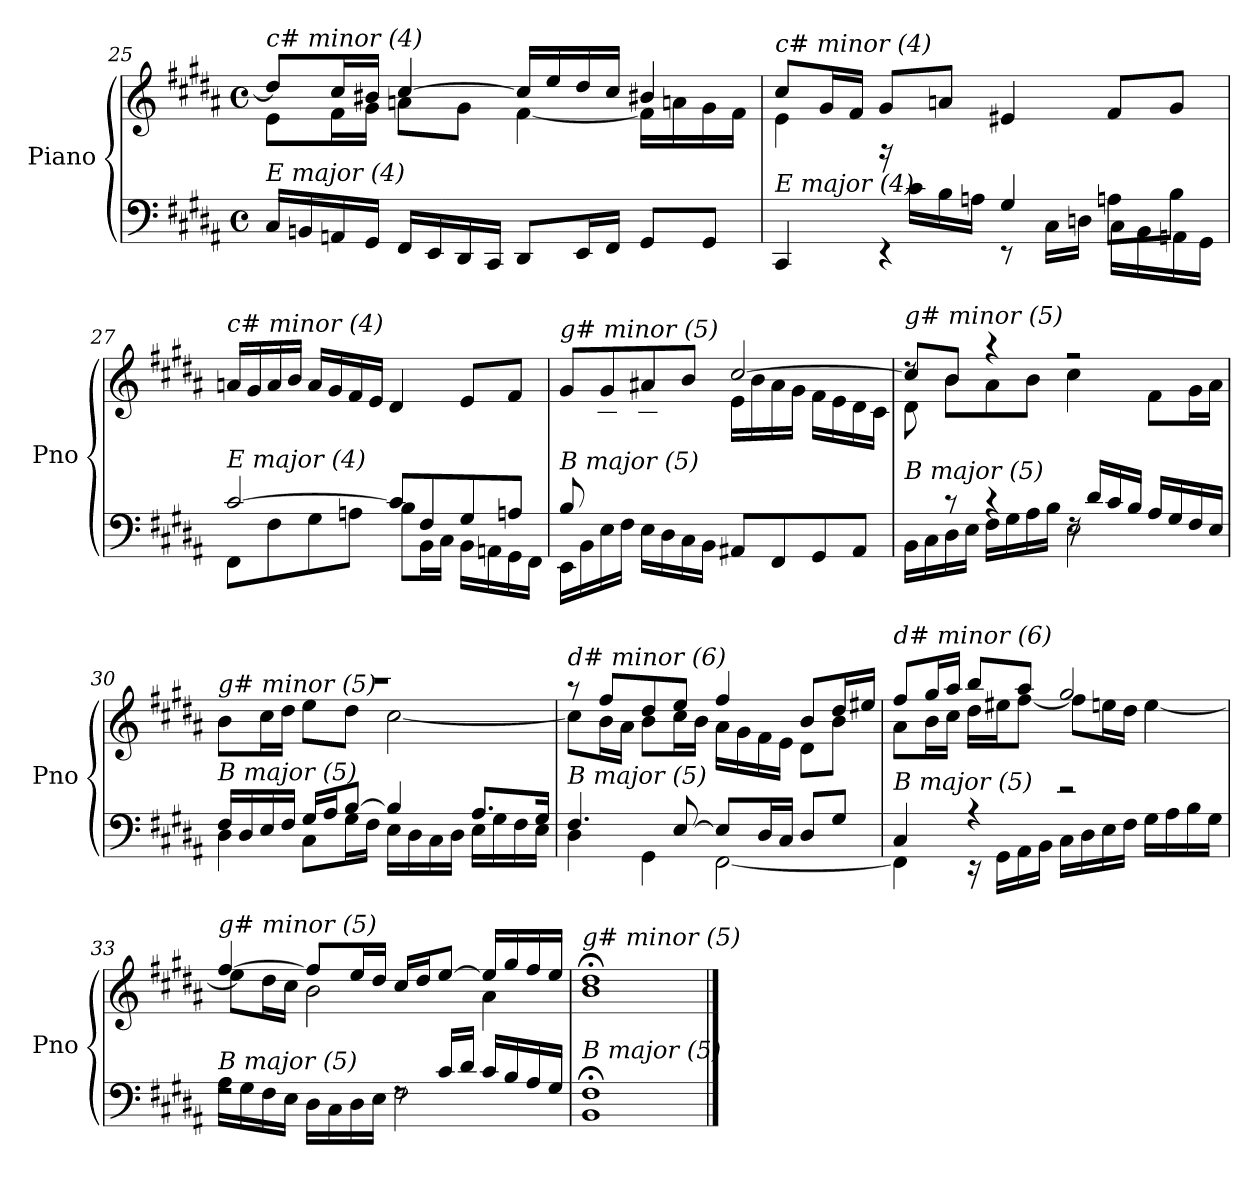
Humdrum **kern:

**kern	**kern
*part1	*part1
*staff2	*staff1
*I"Piano	*
*I'Pno	*
!!LO:LB:g=z
*clefF4	*clefG2
*k[f#c#g#d#a#]	*k[f#c#g#d#a#]
*M4/4	*M4/4
*met(c)	*met(c)
=25	=25
*	*^
!	!LO:TX:i:t=c# minor (4)	!
!LO:TX:i:t=E major (4)	!	!
16C#/LL	8dd#/L]	8e\L
16BBn/	.	.
16AAn/	16cc#/L	16f#\L
16GG#/JJ	16b#X/JJ	16g#\JJ
16FF#/LL	[4cc#/	8an\L
16EE/	.	.
16DD#/	.	8g#\J
16CC#/JJ	.	.
8DD#/L	16cc#/LL]	[4f#\
.	16ee/	.
16EE/L	16dd#/	.
16FF#/JJ	16cc#/JJ	.
8GG#/L	4b#X/	16f#\LL]
.	.	16an\
8GG#/J	.	16g#\
.	.	16f#\JJ
!!LO:PB:g=z	!!
=26	=26	=26
*^	*	*
!	!	!LO:TX:i:t=c# minor (4)	!
!LO:TX:i:t=E major (4)	!	!	!
4ryy	4CC#/	8cc#/L	4e\
.	.	16g#/L	.
.	.	16f#/JJ	.
16ryy	4r	8g#/L	16rF
16c#\LL	.	.	2ryy
16B\	.	8an/J	.
16An\JJ	.	.	.
4G#/	8r	4e#X/	.
.	16C#\LL	.	.
.	16Dn\JJ	.	.
8An\L	16C#\LL	8f#/L	.
.	16BB\	.	8.ryy
8B\J	16AAn\	8g#/J	.
.	16GG#\JJ	.	.
*	*	*v	*v
=27	=27	=27
!	!	!LO:TX:i:t=c# minor (4)
!LO:TX:i:t=E major (4)	!	!
[2c#/	8FF#\L	16an/LL
.	.	16g#/
.	8F#\	16a/
.	.	16b/JJ
.	8G#\	16a/LL
.	.	16g#/
.	8An\J	16f#/
.	.	16e/JJ
8c#/L]	8B\L	4d#/
8F#/	16BB\L	.
.	16C#\JJ	.
8G#/	16BB\LL	8e/L
.	16AAn\	.
8An/J	16GG#\	8f#/J
.	16FF#\JJ	.
!!LO:LB:g=z
=28	=28	=28
*	*	*^
!	!	!LO:TX:i:t=g# minor (5)	!
!LO:TX:i:t=B major (5)	!	!	!
8B/L	16EE\LL	8g#/L	8ryy
.	16BB\	.	.
2..ryy	16E\	8g#/	8B\
.	16F#\JJ	.	.
.	16E\LL	8a#X/	8c#\
.	16D#\	.	.
.	16C#\	8b/J	8d#\J
.	16BB\JJ	.	.
.	8AA#X/L	[2cc#/	16e\LL
.	.	.	16b\
.	8FF#/	.	16a#\
.	.	.	16g#\JJ
.	8GG#/	.	16f#\LL
.	.	.	16e\
.	8AA#/J	.	16d#\
.	.	.	16c#\JJ
!!LO:LB:g=z
=29	=29	=29	=29
*	*	*	*^
!	!	!LO:TX:i:t=g# minor (5)	!	!
!LO:TX:i:t=B major (5)	!	!	!	!
8ryy	16BB\LL	8cc#/L]	8rdd	8d#\
.	16C#\	.	.	.
8rc	16D#\	8b/J	8b\L	2..ryy
.	16E\JJ	.	.	.
4rc	16F#\LL	4r	8a#\	.
.	16G#\	.	.	.
.	16A#\	.	8b\J	.
.	16B\JJ	.	.	.
16rF	2E\	2r	4cc#\	.
16d#/LL	.	.	.	.
16c#/	.	.	.	.
16B/JJ	.	.	.	.
16A#/LL	.	.	8f#\L	.
16G#/	.	.	.	.
16F#/	.	.	16g#\L	.
16E/JJ	.	.	16a#\JJ	.
*	*	*	*v	*v
=30	=30	=30	=30
!	!	!LO:TX:i:t=g# minor (5)	!
!LO:TX:i:t=B major (5)	!	!	!
16F#/LL	4D#\	1r	8b\L
16D#/	.	.	.
16E/	.	.	16cc#\L
16F#/JJ	.	.	16dd#\JJ
16G#/LL	8C#\L	.	8ee\L
16A#/J	.	.	.
[8B/J	16G#\L	.	8dd#\J
.	16F#\JJ	.	.
4B/]	16E\LL	.	[2cc#\
.	16D#\	.	.
.	16C#\	.	.
.	16D#\JJ	.	.
8.A#/L	16E\LL	.	.
.	16G#\	.	.
.	16F#\	.	.
16G#/Jk	16E\JJ	.	.
=31	=31	=31	=31
!	!	!LO:TX:i:t=d# minor (6)	!
!LO:TX:i:t=B major (5)	!	!	!
4.F#/	4D#\	8r	8cc#\L]
.	.	8ff#/L	16b\L
.	.	.	16a#\JJ
.	4GG#\	8dd#/	8b\L
[8E/	.	8ee/J	16cc#\L
.	.	.	16b\JJ
8E/L]	[2FF#\	4ff#/	16a#\LL
.	.	.	16g#\
16D#/L	.	.	16f#\
16C#/JJ	.	.	16e\JJ
8D#/L	.	8b/L	8d#\L
8G#/J	.	16dd#/L	8b\J
.	.	16ee#X/JJ	.
!!LO:LB:g=z	!!
=32	=32	=32	=32
!	!	!LO:TX:i:t=d# minor (6)	!
!LO:TX:i:t=B major (5)	!	!	!
4C#/	4FF#\]	8ff#/L	8a#\L
.	.	16gg#/L	16b\L
.	.	16aa#/JJ	16cc#\JJ
4r	16r	8bb/L	16dd#\LL
.	16GG#\LL	.	16ee#X\J
.	16AA#\	8aa#/J	[8ff#\J
.	16BB\JJ	.	.
2r	16C#\LL	2gg#/	8ff#\L]
.	16D#\	.	.
.	16E\	.	16een\L
.	16F#\JJ	.	16dd#\JJ
.	16G#\LL	.	[4ee\
.	16A#\	.	.
.	16B\	.	.
.	16G#\JJ	.	.
=33	=33	=33	=33
!	!	!LO:TX:i:t=g# minor (5)	!
!LO:TX:i:t=B major (5)	!	!	!
2rF	16A#\LL	[4ff#/	8ee\L]
.	16G#\	.	.
.	16F#\	.	16dd#\L
.	16E\JJ	.	16cc#\JJ
.	16D#\LL	8ff#/L]	2b\
.	16C#\	.	.
.	16D#\	16ee/L	.
.	16E\JJ	16dd#/JJ	.
8rF	2F#\	16cc#/LL	.
.	.	16dd#/J	.
16c#/LL	.	[8ee/J	.
16d#/JJ	.	.	.
16c#/LL	.	16ee/LL]	4a#\
16B/	.	16gg#/	.
16A#/	.	16ff#/	.
16G#/JJ	.	16ee/JJ	.
*v	*v	*	*
*	*v	*v
=34	=34
!	!LO:TX:i:t=g# minor (5)
!LO:TX:i:t=B major (5)	!
1BB; 1F#;	1b;< 1dd#;<
==	==
*-	*-
